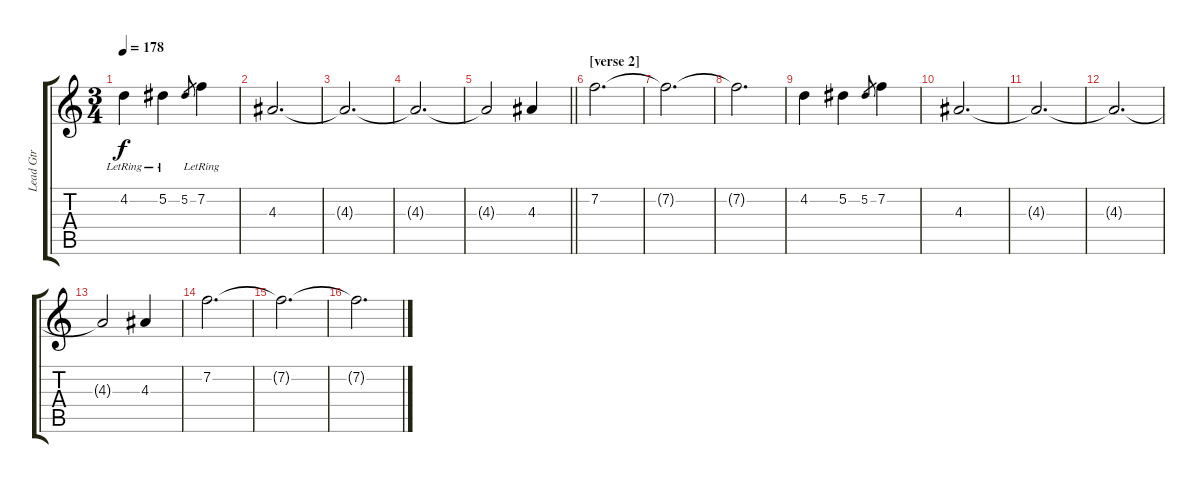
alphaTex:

\track ("Lead Gtr" "Lead Gtr") {instrument overdrivenguitar}
\staff {score tabs}
\tuning (Eb4 Bb3 Gb3 Db3 Ab2 Eb2) {hide}
\ts (3 4)
\tempo 178
\clef g2
\ks c
4.2{lr}.4{dy f} 5.2{lr}.4 5.2.8{gr} 7.2{lr}.4 |
4.3.2{d} |
4.3{t}.2{d} |
4.3{t}.2{d} |
\barLineRight lightlight
4.3{t}.2 4.3.4 |
\section ("" "[verse 2]")
7.2.2{d} |
7.2{t}.2{d} |
7.2{t}.2{d} |
4.2.4 5.2.4 5.2.8{gr} 7.2.4 |
4.3.2{d} |
4.3{t}.2{d} |
4.3{t}.2{d} |
4.3{t}.2 4.3.4 |
7.2.2{d} |
7.2{t}.2{d} |
7.2{t}.2{d}
